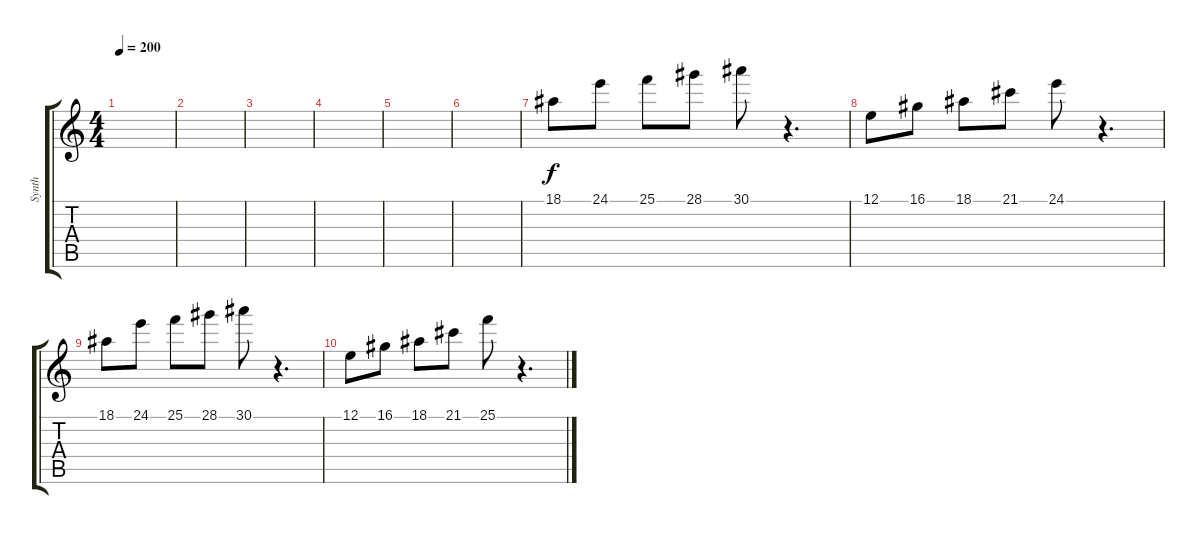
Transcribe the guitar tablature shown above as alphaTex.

\track ("Synth" "Synth") {instrument marimba}
\staff {score tabs}
\tuning (E4 B3 G3 D3 A2 E2) {hide}
\ts (4 4)
\tempo 200
\clef g2
\ks c
|
|
|
|
|
|
18.1.8{instrument vibraphone} 24.1.8 25.1.8 28.1.8 30.1.8 r.4{d} |
12.1.8 16.1.8 18.1.8 21.1.8 24.1.8 r.4{d} |
18.1.8 24.1.8 25.1.8 28.1.8 30.1.8 r.4{d} |
12.1.8 16.1.8 18.1.8 21.1.8 25.1.8 r.4{d}
